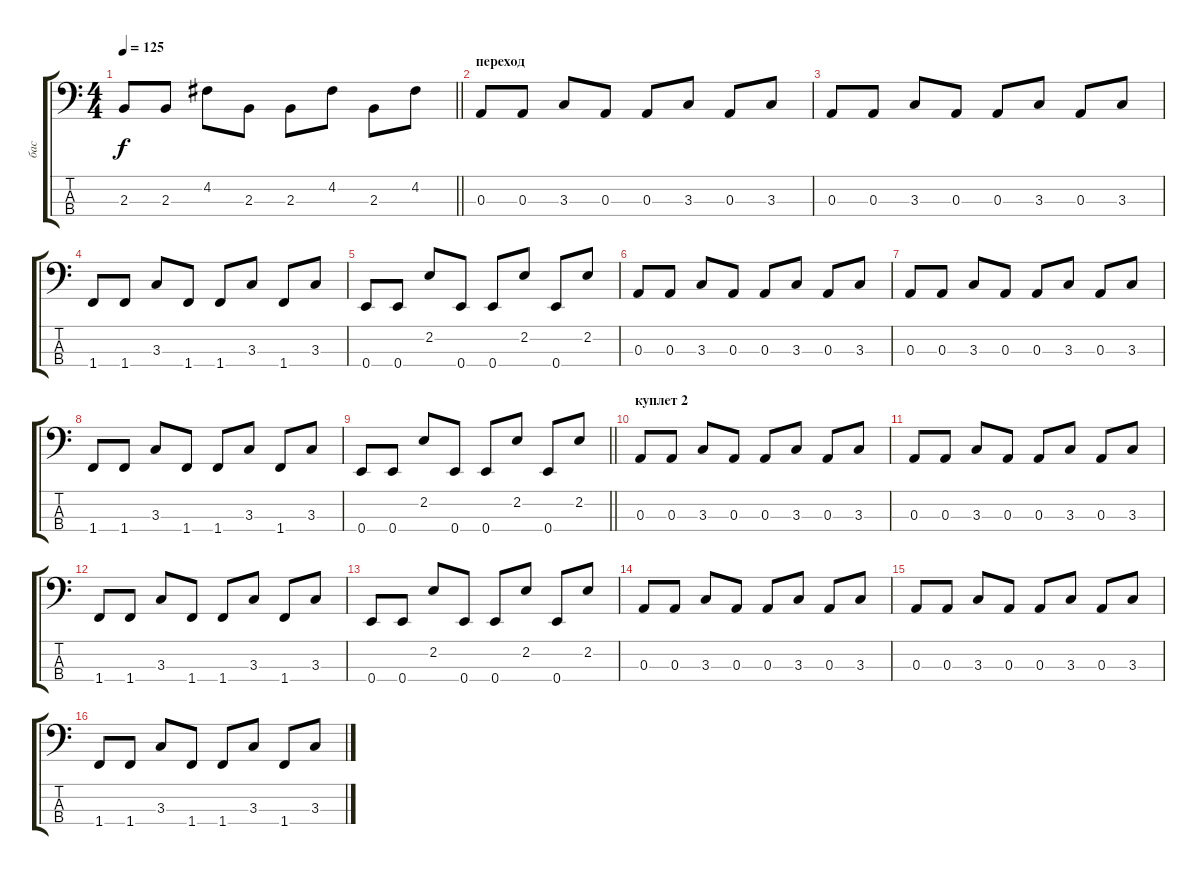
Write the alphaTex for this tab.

\track ("бас" "бас") {instrument synthbass1}
\staff {score tabs}
\tuning (G2 D2 A1 E1) {hide}
\ts (4 4)
\tempo 125
\clef f4
\barLineRight lightlight
\ks c
2.3.8{dy f} 2.3.8 4.2.8 2.3.8 2.3.8 4.2.8 2.3.8 4.2.8 |
\section ("" "переход")
0.3.8 0.3.8 3.3.8 0.3.8 0.3.8 3.3.8 0.3.8 3.3.8 |
0.3.8 0.3.8 3.3.8 0.3.8 0.3.8 3.3.8 0.3.8 3.3.8 |
1.4.8 1.4.8 3.3.8 1.4.8 1.4.8 3.3.8 1.4.8 3.3.8 |
0.4.8 0.4.8 2.2.8 0.4.8 0.4.8 2.2.8 0.4.8 2.2.8 |
0.3.8 0.3.8 3.3.8 0.3.8 0.3.8 3.3.8 0.3.8 3.3.8 |
0.3.8 0.3.8 3.3.8 0.3.8 0.3.8 3.3.8 0.3.8 3.3.8 |
1.4.8 1.4.8 3.3.8 1.4.8 1.4.8 3.3.8 1.4.8 3.3.8 |
\barLineRight lightlight
0.4.8 0.4.8 2.2.8 0.4.8 0.4.8 2.2.8 0.4.8 2.2.8 |
\section ("" "куплет 2")
0.3.8 0.3.8 3.3.8 0.3.8 0.3.8 3.3.8 0.3.8 3.3.8 |
0.3.8 0.3.8 3.3.8 0.3.8 0.3.8 3.3.8 0.3.8 3.3.8 |
1.4.8 1.4.8 3.3.8 1.4.8 1.4.8 3.3.8 1.4.8 3.3.8 |
0.4.8 0.4.8 2.2.8 0.4.8 0.4.8 2.2.8 0.4.8 2.2.8 |
0.3.8 0.3.8 3.3.8 0.3.8 0.3.8 3.3.8 0.3.8 3.3.8 |
0.3.8 0.3.8 3.3.8 0.3.8 0.3.8 3.3.8 0.3.8 3.3.8 |
1.4.8 1.4.8 3.3.8 1.4.8 1.4.8 3.3.8 1.4.8 3.3.8
